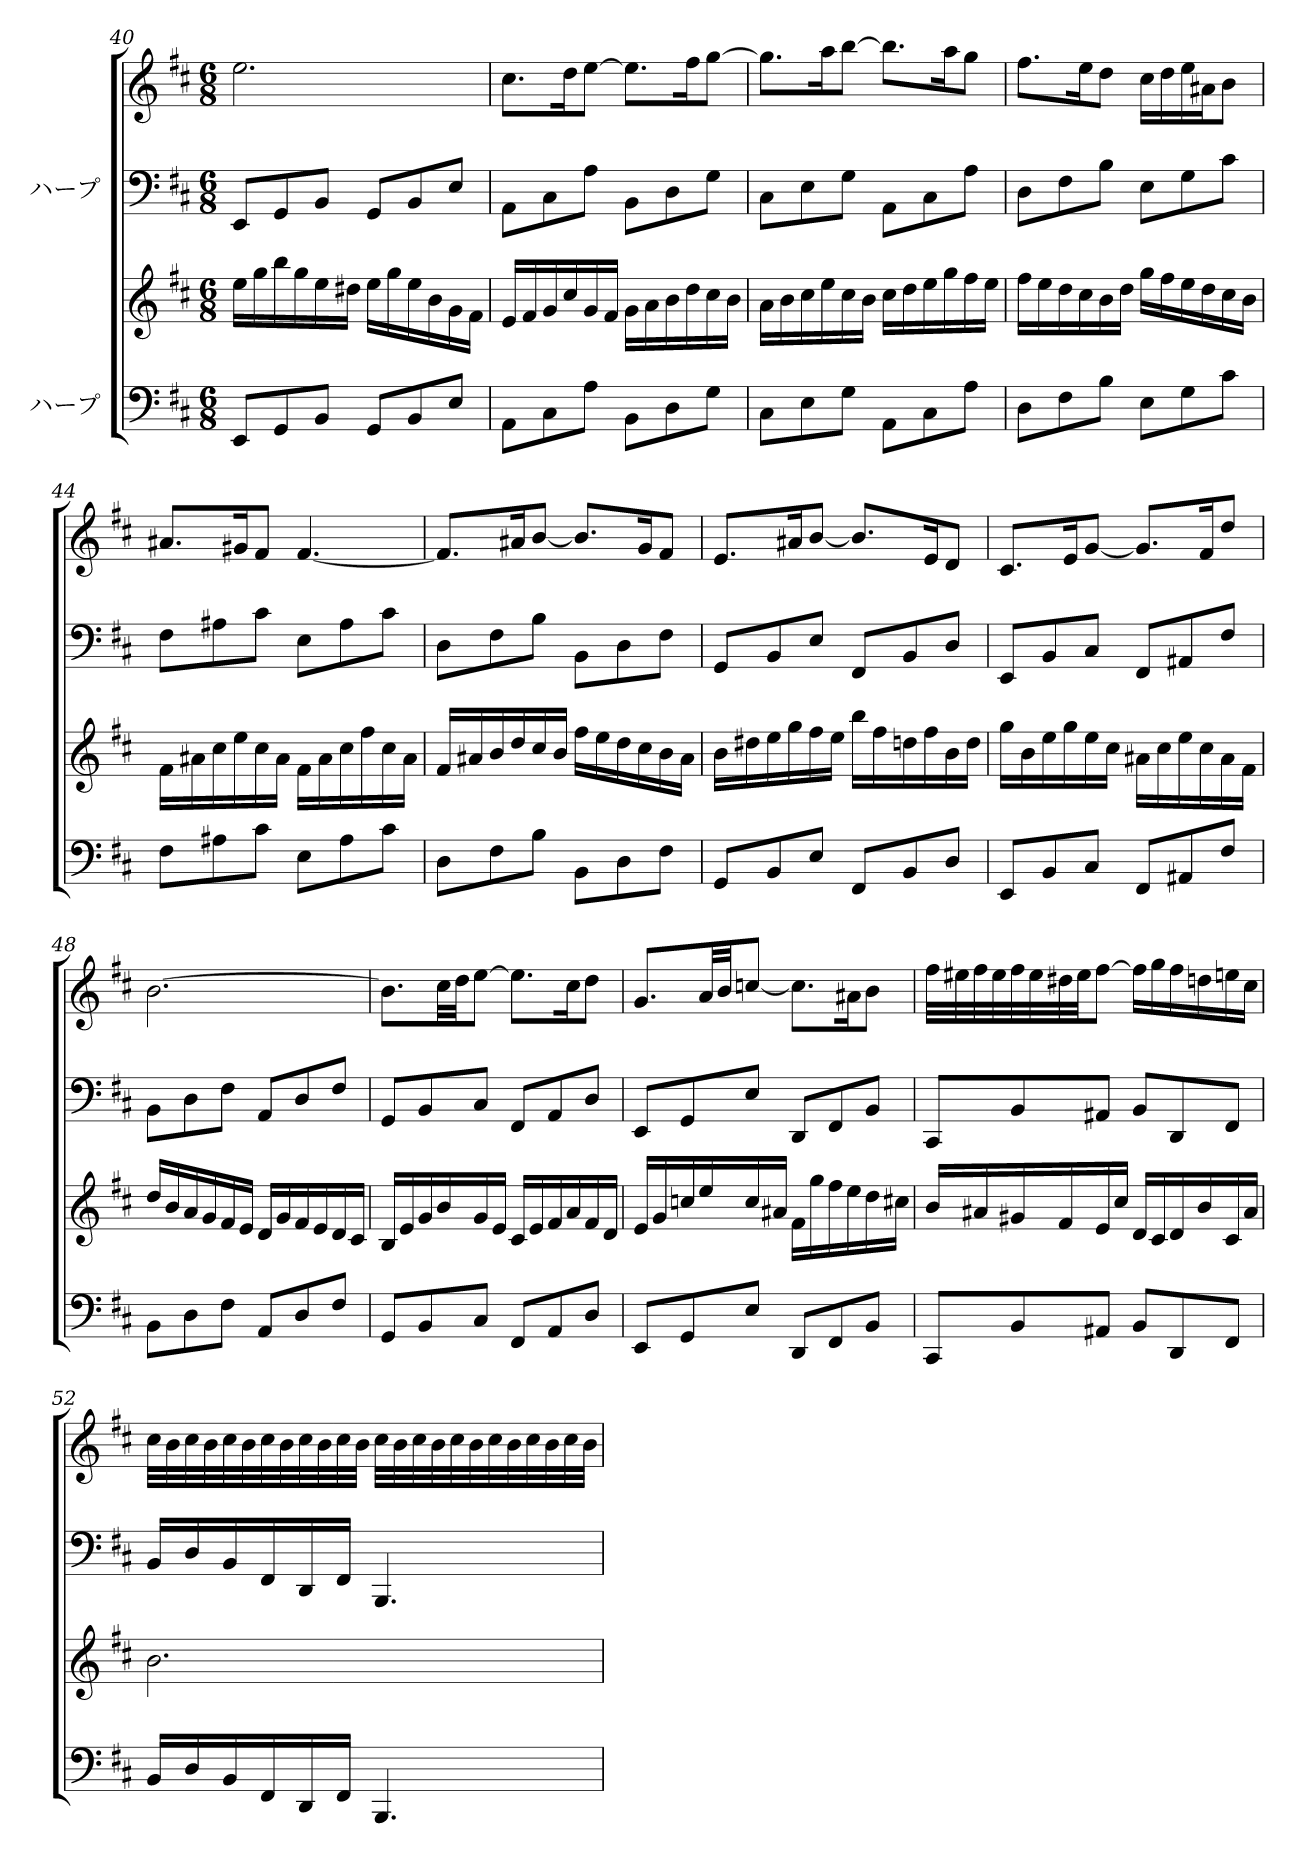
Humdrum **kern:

**kern	**kern	**kern	**kern
*part2	*part2	*part1	*part1
*staff4	*staff3	*staff2	*staff1
*I"ハープ	*	*I"ハープ	*
!!LO:LB:g=z
*clefF4	*clefG2	*clefF4	*clefG2
*k[f#c#]	*k[f#c#]	*k[f#c#]	*k[f#c#]
*M6/8	*M6/8	*M6/8	*M6/8
=40	=40	=40	=40
8EE/L	16ee\LL	8EE/L	2.ee\
.	16gg\	.	.
8GG/	16bb\	8GG/	.
.	16gg\	.	.
8BB/J	16ee\	8BB/J	.
.	16dd#X\JJ	.	.
8GG/L	16ee\LL	8GG/L	.
.	16gg\	.	.
8BB/	16ee\	8BB/	.
.	16b\	.	.
8E/J	16g\	8E/J	.
.	16f#\JJ	.	.
=41	=41	=41	=41
8AA\L	16e/LL	8AA\L	8.cc#\L
.	16f#/	.	.
8C#\	16g/	8C#\	.
.	16cc#/	.	16dd\K
8A\J	16g/	8A\J	[8ee\J
.	16f#/JJ	.	.
8BB\L	16g\LL	8BB\L	8.ee\L]
.	16a\	.	.
8D\	16b\	8D\	.
.	16dd\	.	16ff#\K
8G\J	16cc#\	8G\J	[8gg\J
.	16b\JJ	.	.
=42	=42	=42	=42
8C#\L	16a\LL	8C#\L	8.gg\L]
.	16b\	.	.
8E\	16cc#\	8E\	.
.	16ee\	.	16aa\K
8G\J	16cc#\	8G\J	[8bb\J
.	16b\JJ	.	.
8AA\L	16cc#\LL	8AA\L	8.bb\L]
.	16dd\	.	.
8C#\	16ee\	8C#\	.
.	16gg\	.	16aa\K
8A\J	16ff#\	8A\J	8gg\J
.	16ee\JJ	.	.
!!LO:PB:g=z
=43	=43	=43	=43
8D\L	16ff#\LL	8D\L	8.ff#\L
.	16ee\	.	.
8F#\	16dd\	8F#\	.
.	16cc#\	.	16ee\K
8B\J	16b\	8B\J	8dd\J
.	16dd\JJ	.	.
8E\L	16gg\LL	8E\L	16cc#\LL
.	16ff#\	.	16dd\
8G\	16ee\	8G\	16ee\
.	16dd\	.	16a#X\J
8c#\J	16cc#\	8c#\J	8b\J
.	16b\JJ	.	.
=44	=44	=44	=44
8F#\L	16f#\LL	8F#\L	8.a#X/L
.	16a#X\	.	.
8A#X\	16cc#\	8A#X\	.
.	16ee\	.	16g#X/K
8c#\J	16cc#\	8c#\J	8f#/J
.	16a#\JJ	.	.
8E\L	16f#\LL	8E\L	[4.f#/
.	16a#\	.	.
8A#\	16cc#\	8A#\	.
.	16ff#\	.	.
8c#\J	16cc#\	8c#\J	.
.	16a#\JJ	.	.
=45	=45	=45	=45
8D\L	16f#/LL	8D\L	8.f#/L]
.	16a#X/	.	.
8F#\	16b/	8F#\	.
.	16dd/	.	16a#X/K
8B\J	16cc#/	8B\J	[8b/J
.	16b/JJ	.	.
8BB\L	16ff#\LL	8BB\L	8.b/L]
.	16ee\	.	.
8D\	16dd\	8D\	.
.	16cc#\	.	16g/K
8F#\J	16b\	8F#\J	8f#/J
.	16a#\JJ	.	.
!!LO:LB:g=z
=46	=46	=46	=46
8GG/L	16b\LL	8GG/L	8.e/L
.	16dd#X\	.	.
8BB/	16ee\	8BB/	.
.	16gg\	.	16a#X/K
8E/J	16ff#\	8E/J	[8b/J
.	16ee\JJ	.	.
8FF#/L	16bb\LL	8FF#/L	8.b/L]
.	16ff#\	.	.
8BB/	16ddn\	8BB/	.
.	16ff#\	.	16e/K
8D/J	16b\	8D/J	8d/J
.	16dd\JJ	.	.
=47	=47	=47	=47
8EE/L	16gg\LL	8EE/L	8.c#/L
.	16b\	.	.
8BB/	16ee\	8BB/	.
.	16gg\	.	16e/K
8C#/J	16ee\	8C#/J	[8g/J
.	16cc#\JJ	.	.
8FF#/L	16a#X\LL	8FF#/L	8.g/L]
.	16cc#\	.	.
8AA#X/	16ee\	8AA#X/	.
.	16cc#\	.	16f#/K
8F#/J	16a#\	8F#/J	8dd/J
.	16f#\JJ	.	.
=48	=48	=48	=48
8BB\L	16dd/LL	8BB\L	[2.b\
.	16b/	.	.
8D\	16a/	8D\	.
.	16g/	.	.
8F#\J	16f#/	8F#\J	.
.	16e/JJ	.	.
8AA/L	16d/LL	8AA/L	.
.	16g/	.	.
8D/	16f#/	8D/	.
.	16e/	.	.
8F#/J	16d/	8F#/J	.
.	16c#/JJ	.	.
!!LO:LB:g=z
=49	=49	=49	=49
8GG/L	16B/LL	8GG/L	8.b\L]
.	16e/	.	.
8BB/	16g/	8BB/	.
.	16b/	.	32cc#\LL
.	.	.	32dd\JJ
8C#/J	16g/	8C#/J	[8ee\J
.	16e/JJ	.	.
8FF#/L	16c#/LL	8FF#/L	8.ee\L]
.	16e/	.	.
8AA/	16f#/	8AA/	.
.	16a/	.	16cc#\K
8D/J	16f#/	8D/J	8dd\J
.	16d/JJ	.	.
=50	=50	=50	=50
8EE/L	16e/LL	8EE/L	8.g/L
.	16g/	.	.
8GG/	16ccn/	8GG/	.
.	16ee/	.	32a/LL
.	.	.	32b/JJ
8E/J	16cc/	8E/J	[8ccn/J
.	16a#X/JJ	.	.
8DD/L	16f#\LL	8DD/L	8.cc\L]
.	16gg\	.	.
8FF#/	16ff#\	8FF#/	.
.	16ee\	.	16a#X\K
8BB/J	16dd\	8BB/J	8b\J
.	16cc#X\JJ	.	.
=51	=51	=51	=51
8CC#/L	16b/LL	8CC#/L	32ff#\LLL
.	.	.	32ee#X\
.	16a#X/	.	32ff#\
.	.	.	32ee#\
8BB/	16g#X/	8BB/	32ff#\
.	.	.	32ee#\
.	16f#/	.	32dd#X\
.	.	.	32ee#\JJ
8AA#X/J	16e/	8AA#X/J	[8ff#\J
.	16cc#/JJ	.	.
8BB/L	16d/LL	8BB/L	16ff#\LL]
.	16c#/	.	16gg\
8DD/	16d/	8DD/	16ff#\
.	16b/	.	16ddn\
8FF#/J	16c#/	8FF#/J	16een\
.	16a#/JJ	.	16cc#\JJ
!!LO:PB:g=z
=52	=52	=52	=52
16BB/LL	2.b\	16BB/LL	32cc#\LLL
.	.	.	32b\
16D/	.	16D/	32cc#\
.	.	.	32b\
16BB/	.	16BB/	32cc#\
.	.	.	32b\
16FF#/	.	16FF#/	32cc#\
.	.	.	32b\
16DD/	.	16DD/	32cc#\
.	.	.	32b\
16FF#/JJ	.	16FF#/JJ	32cc#\
.	.	.	32b\JJJ
4.BBB/	.	4.BBB/	32cc#\LLL
.	.	.	32b\
.	.	.	32cc#\
.	.	.	32b\
.	.	.	32cc#\
.	.	.	32b\
.	.	.	32cc#\
.	.	.	32b\
.	.	.	32cc#\
.	.	.	32b\
.	.	.	32cc#\
.	.	.	32b\JJJ
=	=	=	=
*-	*-	*-	*-
